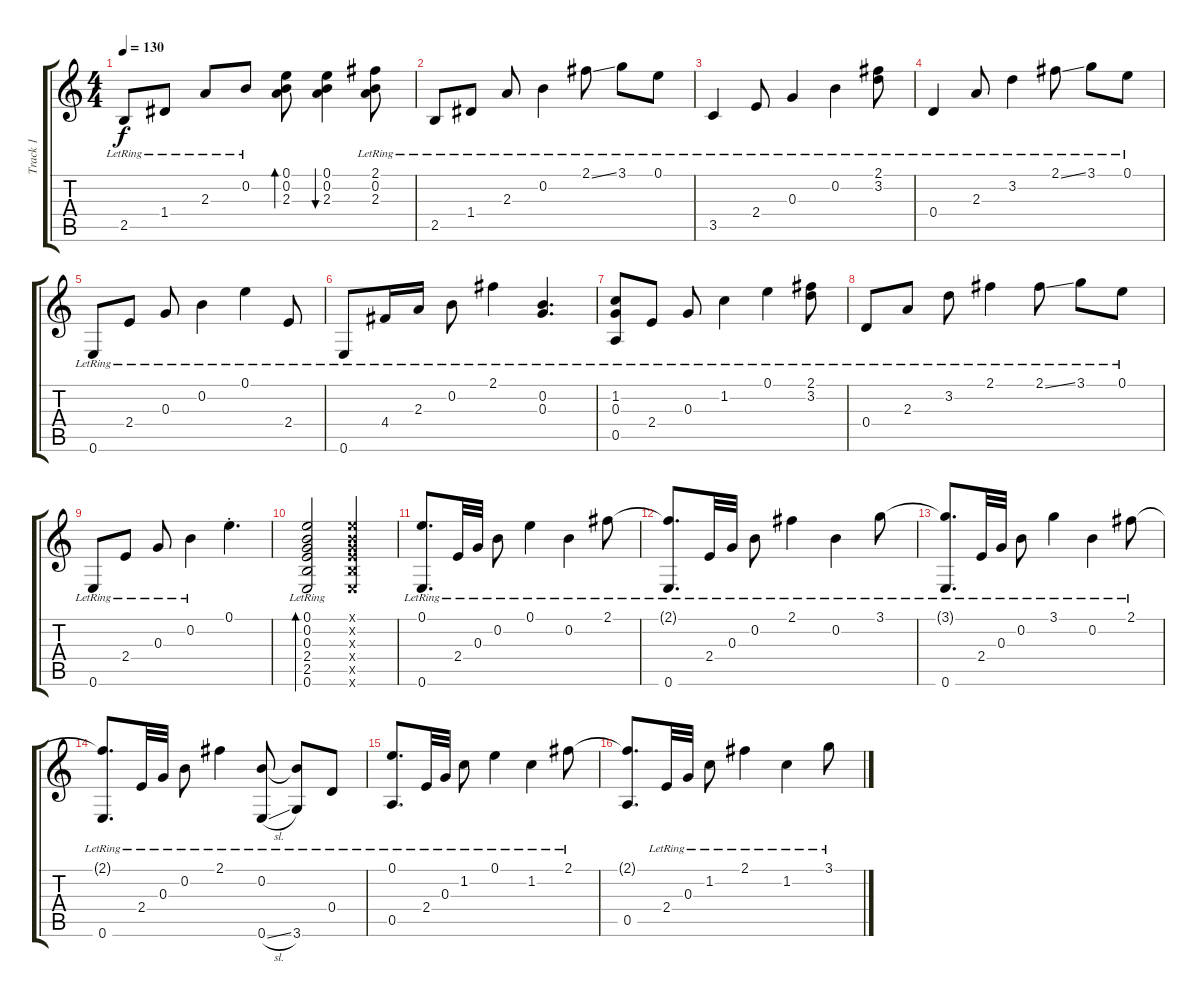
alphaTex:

\track ("Track 1" "Track 1") {instrument acousticguitarsteel}
\staff {score tabs}
\tuning (E4 B3 G3 D3 A2 E2) {hide}
\ts (4 4)
\tempo 130
\clef g2
\ks c
2.5{lr}.8{dy f} 1.4{lr}.8 2.3{lr}.8 0.2{lr}.8 (0.1 0.2 2.3).8{bd 60} (0.1 0.2 2.3).4{bu 60} (2.1{lr} 0.2{lr} 2.3{lr}).8 |
2.5{lr}.8 1.4{lr}.8 2.3{lr}.8 0.2{lr}.4 2.1{ss lr}.8 3.1{lr}.8 0.1{lr}.8 |
3.5{lr}.4 2.4{lr}.8 0.3{lr}.4 0.2{lr}.4 (2.1{lr} 3.2{lr}).8 |
0.4{lr}.4 2.3{lr}.8 3.2{lr}.4 2.1{ss lr}.8 3.1{lr}.8 0.1{lr}.8 |
0.6{lr}.8 2.4{lr}.8 0.3{lr}.8 0.2{lr}.4 0.1{lr}.4 2.4{lr}.8 |
0.6{lr}.8 4.4{lr}.16 2.3{lr}.16 0.2{lr}.8 2.1{lr}.4 (0.2{lr} 0.3{lr}).4{d} |
(1.2{lr} 0.3{lr} 0.5{lr}).8 2.4{lr}.8 0.3{lr}.8 1.2{lr}.4 0.1{lr}.4 (2.1{lr} 3.2{lr}).8 |
0.4{lr}.8 2.3{lr}.8 3.2{lr}.8 2.1{lr}.4 2.1{ss lr}.8 3.1{lr}.8 0.1{lr}.8 |
0.6{lr}.8 2.4{lr}.8 0.3{lr}.8 0.2{lr}.4 0.1{st}.4{d} |
(0.1{lr} 0.2{lr} 0.3{lr} 2.4{lr} 2.5 0.6{lr}).2{bd 60} (0.1{x} 0.2{x} 0.3{x} 2.4{x} 2.5{x} 0.6{x}).2 |
(0.1{lr} 0.6{lr}).8{d} 2.4{lr}.32 0.3{lr}.32 0.2{lr}.8 0.1{lr}.4 0.2{lr}.4 2.1{lr}.8 |
(2.1{t} 0.6{lr}).8{d} 2.4{lr}.32 0.3{lr}.32 0.2{lr}.8 2.1{lr}.4 0.2{lr}.4 3.1{lr}.8 |
(3.1{t} 0.6{lr}).8{d} 2.4{lr}.32 0.3{lr}.32 0.2{lr}.8 3.1{lr}.4 0.2{lr}.4 2.1{lr}.8 |
(2.1{t} 0.6{lr}).8{d} 2.4{lr}.32 0.3{lr}.32 0.2{lr}.8 2.1{lr}.4 (0.2{lr} 0.6{sl lr}).8 (0.2{t} 3.6{lr}).8 0.4{lr}.8 |
(0.1{lr} 0.5{lr}).8{d} 2.4{lr}.32 0.3{lr}.32 1.2{lr}.8 0.1{lr}.4 1.2{lr}.4 2.1{lr}.8 |
(2.1{t} 0.5).8{d} 2.4{lr}.32 0.3{lr}.32 1.2{lr}.8 2.1{lr}.4 1.2{lr}.4 3.1{lr}.8
